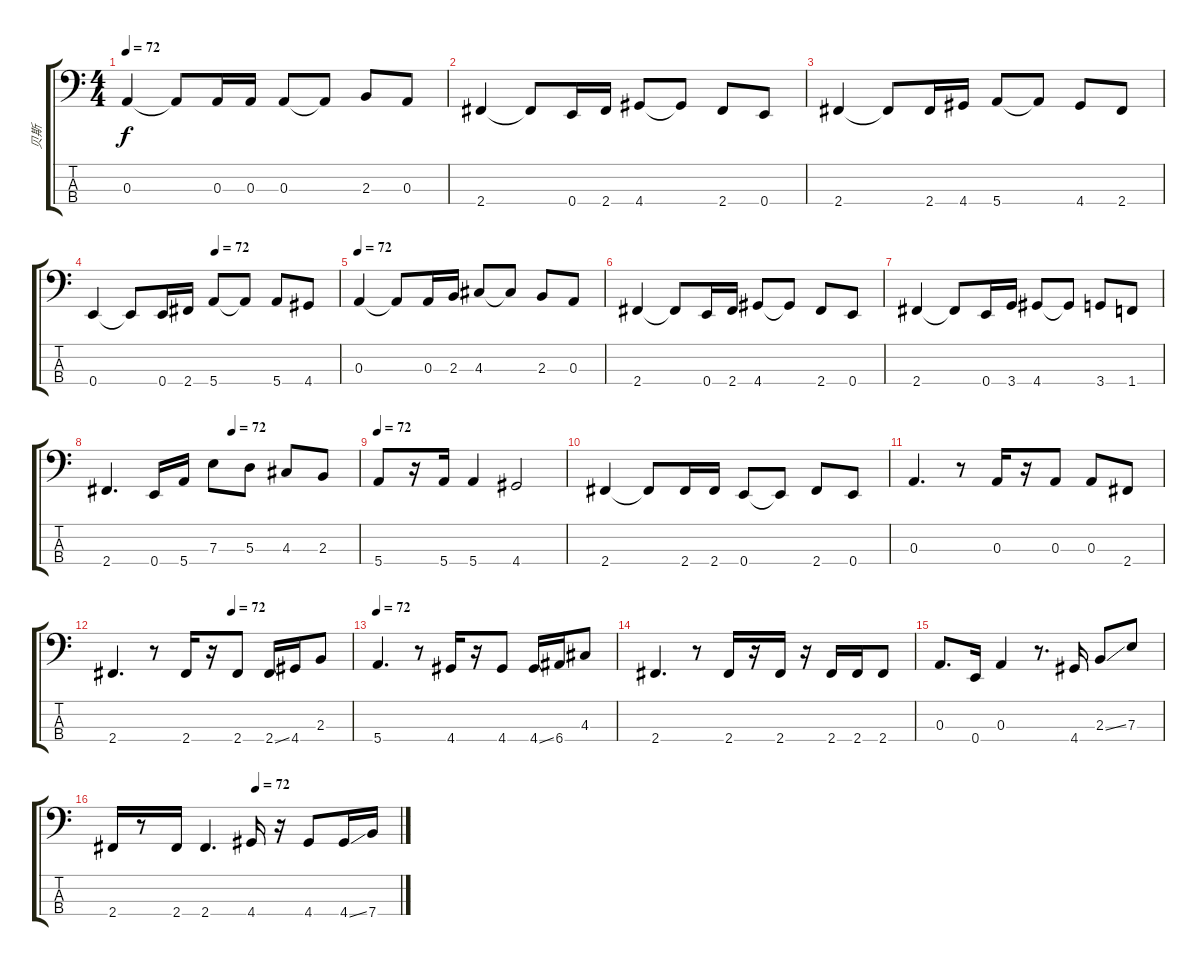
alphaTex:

\track ("贝斯" "贝斯") {instrument electricbasspick}
\staff {score tabs}
\tuning (G2 D2 A1 E1) {hide}
\ts (4 4)
\tempo 72
\clef f4
\ks c
0.3.4{dy f} 0.3{t}.8 0.3.16 0.3.16 0.3.8 0.3{t}.8 2.3.8 0.3.8 |
2.4.4 2.4{t}.8 0.4.16 2.4.16 4.4.8 4.4{t}.8 2.4.8 0.4.8 |
2.4.4 2.4{t}.8 2.4.16 4.4.16 5.4.8 5.4{t}.8 4.4.8 2.4.8 |
\tempo (72 0.5)
0.4.4 0.4{t}.8 0.4.16 2.4.16 5.4.8 5.4{t}.8 5.4.8 4.4.8 |
\tempo 72
0.3.4 0.3{t}.8 0.3.16 2.3.16 4.3.8 4.3{t}.8 2.3.8 0.3.8 |
2.4.4 2.4{t}.8 0.4.16 2.4.16 4.4.8 4.4{t}.8 2.4.8 0.4.8 |
2.4.4 2.4{t}.8 0.4.16 3.4.16 4.4.8 4.4{t}.8 3.4.8 1.4.8 |
\tempo (72 0.5)
2.4.4{d} 0.4.16{txt ""} 5.4.16 7.3.8 5.3.8 4.3.8 2.3.8 |
\tempo 72
5.4.8 r.16 5.4.16 5.4.4 4.4.2 |
2.4.4 2.4{t}.8 2.4.16 2.4.16 0.4.8 0.4{t}.8 2.4.8 0.4.8 |
0.3.4{d} r.8 0.3.16 r.16 0.3.8 0.3.8 2.4.8 |
\tempo (72 0.5)
2.4.4{d} r.8 2.4.16 r.16 2.4.8 2.4{ss}.16 4.4.16 2.3.8 |
\tempo 72
5.4.4{d} r.8 4.4.16 r.16 4.4.8 4.4{ss}.16 6.4.16 4.3.8 |
2.4.4{d} r.8 2.4.16 r.16 2.4.16 r.16 2.4.16 2.4.16 2.4.8 |
0.3.8{d} 0.4.16 0.3.4 r.8{d} 4.4.16 2.3{ss}.8 7.3.8 |
\tempo (72 0.5)
2.4.16 r.8 2.4.16 2.4.4{d} 4.4.16 r.16 4.4.8 4.4{ss}.16 7.4.16
